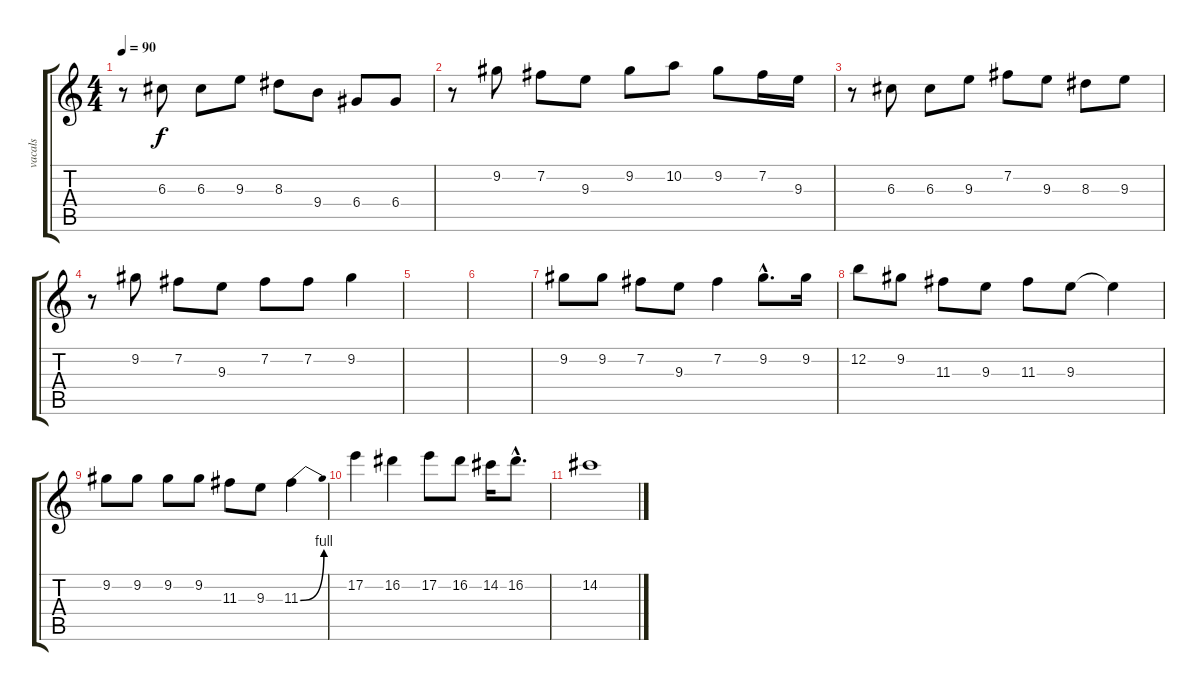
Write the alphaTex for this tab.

\track ("vacals" "vacals") {instrument overdrivenguitar}
\staff {score tabs}
\tuning (E4 B3 G3 D3 A2 E2) {hide}
\ts (4 4)
\tempo 90
\clef g2
\ks c
r.8{dy f} 6.3.8 6.3.8 9.3.8 8.3.8 9.4.8 6.4.8 6.4.8 |
r.8 9.2.8 7.2.8 9.3.8 9.2.8 10.2.8 9.2.8 7.2.16 9.3.16 |
r.8 6.3.8 6.3.8 9.3.8 7.2.8 9.3.8 8.3.8 9.3.8 |
r.8 9.2.8 7.2.8 9.3.8 7.2.8 7.2.8 9.2.4 |
|
|
9.2.8 9.2.8 7.2.8 9.3.8 7.2.4 9.2{hac}.8{d} 9.2.16 |
12.2.8 9.2.8 11.3.8 9.3.8 11.3.8 9.3.8 9.3{t}.4 |
9.2.8 9.2.8 9.2.8 9.2.8 11.3.8 9.3.8 11.3{be (bend 0 0 60 4)}.4 |
17.2.4 16.2.4 17.2.8 16.2.8 14.2.16 16.2{hac}.8{d} |
14.2.1
